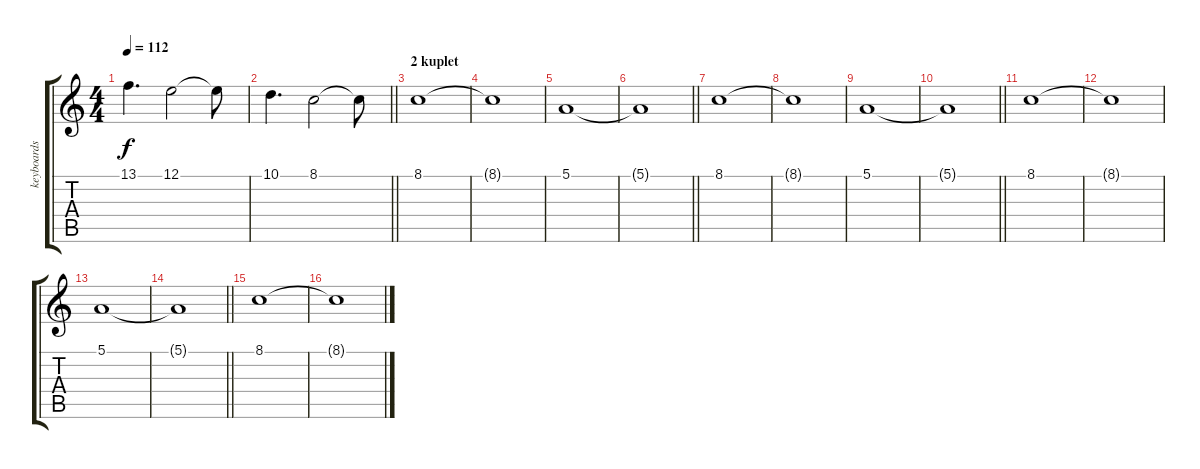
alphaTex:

\track ("keyboards" "keyboards") {instrument stringensemble1}
\staff {score tabs}
\tuning (E4 B3 G3 D3 A2 E2) {hide}
\ts (4 4)
\tempo 112
\clef g2
\ks c
13.1.4{d dy f instrument stringensemble1} 12.1.2 12.1{t}.8 |
\barLineRight lightlight
10.1.4{d instrument stringensemble1} 8.1.2 8.1{t}.8 |
\section ("" "2 kuplet")
8.1.1{instrument stringensemble1} |
8.1{t}.1 |
5.1.1 |
\barLineRight lightlight
5.1{t}.1 |
8.1.1{instrument stringensemble1} |
8.1{t}.1 |
5.1.1 |
\barLineRight lightlight
5.1{t}.1 |
8.1.1{instrument stringensemble1} |
8.1{t}.1 |
5.1.1 |
\barLineRight lightlight
5.1{t}.1 |
8.1.1{instrument stringensemble1} |
8.1{t}.1
